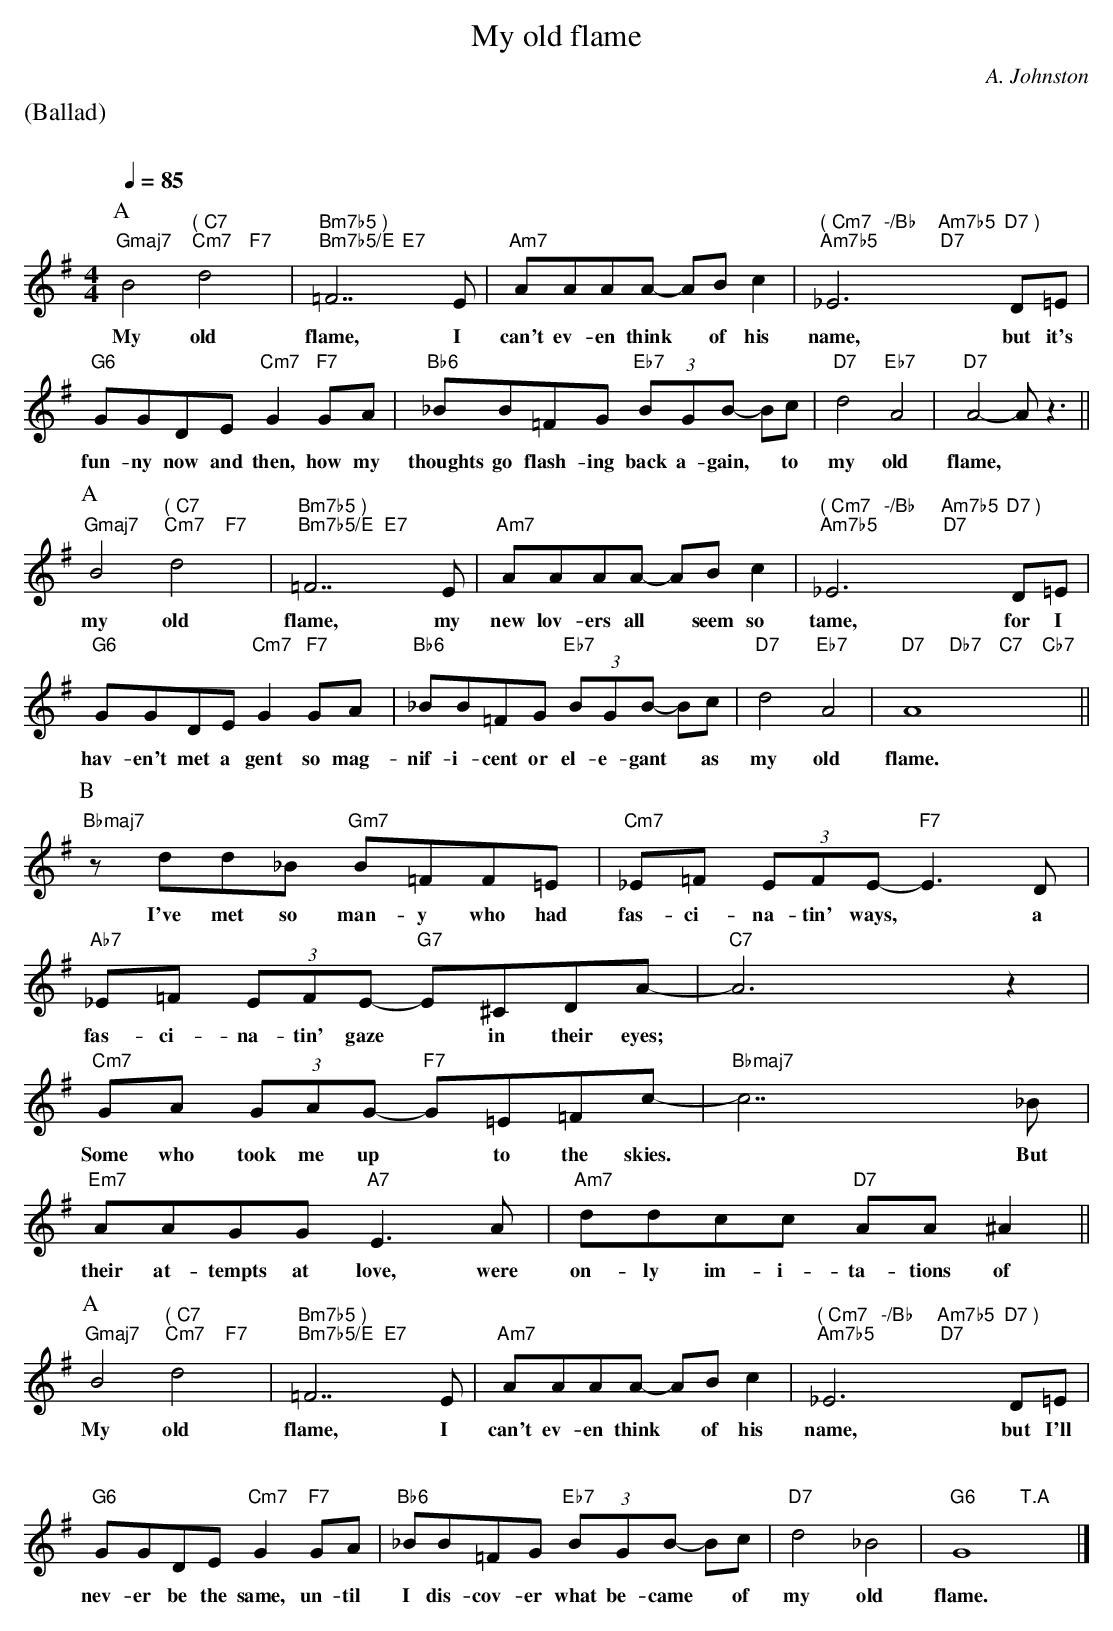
X:1
T: My old flame
M:4/4
L:1/8
C:A. Johnston
Q:1/4=85
%%staves (chords melody)
K:G
%%text (Ballad)
%%vskip 20
P: A
V:chords
"Gmaj7"x4 "( C7" "Cm7"x2"F7"x2 | "Bm7b5 )" "Bm7b5/E"x4 "E7"x4 | "Am7"x4 x4 | "( Cm7" "Am7b5"x2"-/Bb" " "x2 "Am7b5" "D7"x2"D7 )" " "x2 |
"G6"x4 "Cm7"x2"F7"x2 |"Bb6" x4 "Eb7"x4 | "D7"x4 "Eb7"x4 | "D7"x4 x4 ||
V:melody
B4d4|=F7E|AAAA- ABc2|_E6D=E|
w:My old flame, I can't ev-en think* of his name, but it's
GGDE G2 GA|_BB=FG (3BGB- Bc|d4A4|A4-Az3||
w:fun-ny now and then, how my thoughts go flash-ing back a-gain,* to my old flame,*
P: A
V:chords
"Gmaj7"x4 "( C7" "Cm7"x2"F7"x2 | "Bm7b5 )" "Bm7b5/E"x4 "E7"x4 | "Am7"x4 x4 | "( Cm7" "Am7b5"x2"-/Bb" " "x2 "Am7b5" "D7"x2"D7 )" " "x2 |
"G6"x4 "Cm7"x2"F7"x2 |"Bb6" x4 "Eb7"x4 | "D7"x4 "Eb7"x4 | "D7"x2"Db7"x2 "C7"x2"Cb7"x2 ||
V:melody
B4d4|=F7E|AAAA- ABc2|_E6D=E|
w:my old flame, my new lov-ers all* seem so tame, for I
GGDE G2 GA|_BB=FG (3BGB- Bc|d4A4|A8||
w:hav-en't met a gent so mag-nif-i-cent or el-e-gant* as my old flame.
P: B
V:chords
"Bbmaj7"x4 "Gm7"x4 | "Cm7"x4 "F7"x4 | "Ab7"x4 "G7"x4 | "C7"x4 x4 |
"Cm7"x4 "F7"x4 | "Bbmaj7"x4 x4 | "Em7"x4 "A7"x4 | "Am7"x4 "D7"x4 ||
V:melody
zdd_B B=FF=E|_E=F (3EFE- E3D|_E=F (3EFE- E^CDA-|A6z2|
w:I've met so man-y who had fas-ci-na-tin' ways,* a fas-ci-na-tin' gaze* in their eyes;*
GA (3GAG- G=E=Fc-|c7_B|AAGG E3A|ddcc AA^A2||
w:Some who took me up* to the skies.* But their at-tempts at love, were on-ly im-i-ta-tions of
P: A
V:chords
"Gmaj7"x4 "( C7" "Cm7"x2"F7"x2 | "Bm7b5 )" "Bm7b5/E"x4 "E7"x4 | "Am7"x4 x4 | "( Cm7" "Am7b5"x2"-/Bb" " "x2 "Am7b5" "D7"x2"D7 )" " "x2 |
"G6"x4 "Cm7"x2"F7"x2 |"Bb6" x4 "Eb7"x4 | "D7"x4 x4 | "G6"x4 "T.A"x4 |]
V:melody
B4d4|=F7E|AAAA- ABc2|_E6D=E|
w:My old flame, I can't ev-en think* of his name, but I'll
GGDE G2 GA|_BB=FG (3BGB- Bc|d4_B4|G8|]
w:nev-er be the same, un-til I dis-cov-er what be-came* of my old flame.
